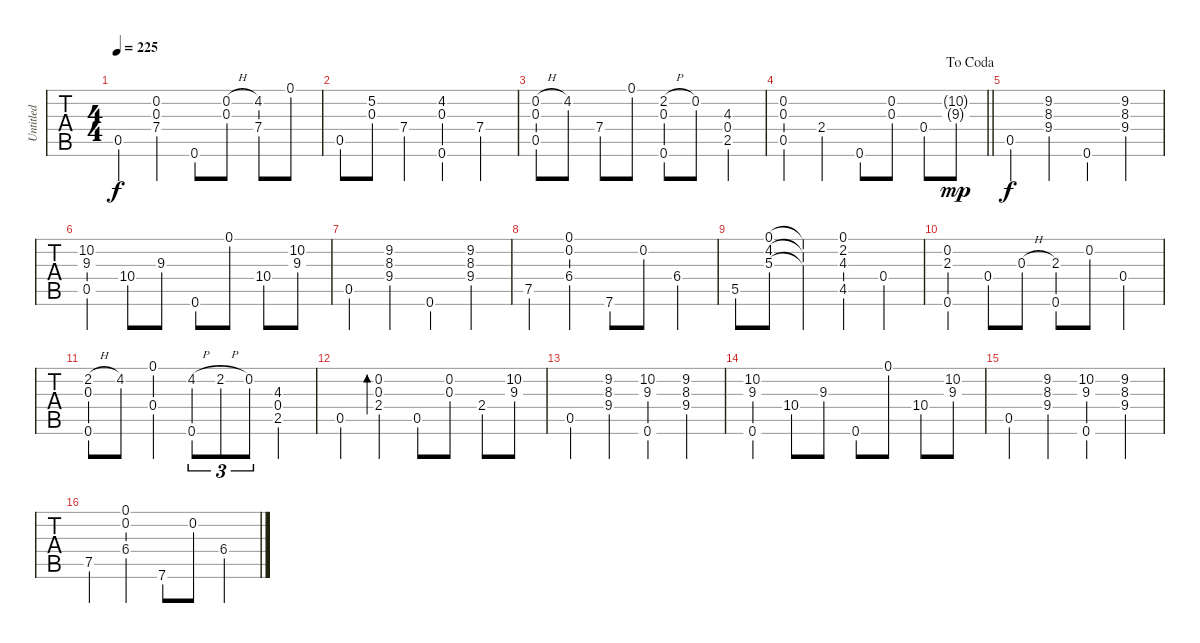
\track ("Untitled" "Untitled") {instrument acousticguitarsteel}
\staff {tabs}
\tuning (E4 A3 E3 D3 A2 E2) {hide}
\ts (4 4)
\tempo 225
\clef g2
\ks c
0.5.4{dy f} (0.2 0.3 7.4).4 0.6.8 (0.2{h} 0.3).8 (4.2 7.4).8 0.1.8 |
0.5.8 (5.2 0.3).8 7.4.4 (4.2 0.3 0.6).4 7.4.4 |
(0.2{h} 0.3 0.5).8 4.2.8 7.4.8 0.1.8 (2.2{h} 0.3 0.6).8 0.2.8 (4.3 0.4 2.5).4 |
\jump dacoda
\barLineRight lightlight
(0.2 0.3 0.5).4 2.4.4 0.6.8 (0.2 0.3).8 0.4.8 (10.2{g} 9.3{g}).8{dy mp} |
0.5.4{dy f} (9.2 8.3 9.4).4 0.6.4 (9.2 8.3 9.4).4 |
(10.2 9.3 0.5).4 10.4.8 9.3.8 0.6.8 0.1.8 10.4.8 (10.2 9.3).8 |
0.5.4 (9.2 8.3 9.4).4 0.6.4 (9.2 8.3 9.4).4 |
7.5.4 (0.1 0.2 6.4).4 7.6.8 0.2.8 6.4.4 |
5.5.8 (0.1 4.2 5.3).8 (0.1{t} 4.2{t} 5.3{t}).4 (0.1 2.2 4.3 4.5).4 0.4.4 |
(0.2 2.3 0.6).4 0.4.8 0.3{h}.8 (2.3 0.6).8 0.2.8 0.4.4 |
(2.2{h} 0.3 0.6).8 4.2.8 (0.1 0.4).4 (4.2{h} 0.6).8{tu (3 2)} 2.2{h}.8{tu (3 2)} 0.2.8{tu (3 2)} (4.3 0.4 2.5).4 |
0.5.4 (0.2 0.3 2.4).4{bd 120} 0.5.8 (0.2 0.3).8 2.4.8 (10.2 9.3).8 |
0.5.4 (9.2 8.3 9.4).4 (10.2 9.3 0.6).4 (9.2 8.3 9.4).4 |
(10.2 9.3 0.6).4 10.4.8 9.3.8 0.6.8 0.1.8 10.4.8 (10.2 9.3).8 |
0.5.4 (9.2 8.3 9.4).4 (10.2 9.3 0.6).4 (9.2 8.3 9.4).4 |
7.5.4 (0.1 0.2 6.4).4 7.6.8 0.2.8 6.4.4
